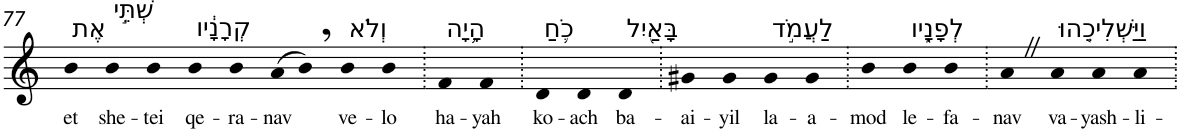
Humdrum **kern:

**kern	**text
*part1	*part1
*staff1	*staff1
*I"Piano	*
*I'Pno	*
!!LO:PB:g=z
*clefG2	*
*k[]	*
=77	=77
!LO:TX:a:t=אֶת	!
!	!LO:LY:b
4b	et
!LO:TX:a:t=שְׁתֵּ֣י	!
!	!LO:LY:b
4b	she-
!	!LO:LY:b
4b	-tei
!LO:TX:a:t=קְרָנָ֔יו	!
!	!LO:LY:b
4b	qe-
!	!LO:LY:b
4b	-ra-
!	!LO:LY:b
(>8a	-nav
8b,)	.
!LO:TX:a:t=וְלֹא	!
!	!LO:LY:b
4b	ve-
!	!LO:LY:b
4b	-lo
=78.	=78.
!LO:TX:a:t=הָ֥יָה	!
!	!LO:LY:b
4f	ha-
!	!LO:LY:b
4f	-yah
=79.	=79.
!LO:TX:a:t=כֹ֛חַ	!
!	!LO:LY:b
4d	ko-
!	!LO:LY:b
4d	-ach
!LO:TX:a:t=בָּאַ֖יִל	!
!	!LO:LY:b
4d	ba-
=80.	=80.
!	!LO:LY:b
4g#X	-ai-
!	!LO:LY:b
4g#	-yil
!LO:TX:a:t=לַעֲמֹ֣ד	!
!	!LO:LY:b
4g#	la-
!	!LO:LY:b
4g#	-a-
=81.	=81.
!	!LO:LY:b
4b	-mod
!LO:TX:a:t=לְפָנָ֑יו	!
!	!LO:LY:b
4b	le-
!	!LO:LY:b
4b	-fa-
=82.	=82.
!	!LO:LY:b
4aZ	-nav
!LO:TX:a:t=וַיַּשְׁלִיכֵ֤הוּ	!
!	!LO:LY:b
4a	va-
!	!LO:LY:b
4a	-yash-
!	!LO:LY:b
4a	-li-
=.	=.
*-	*-
